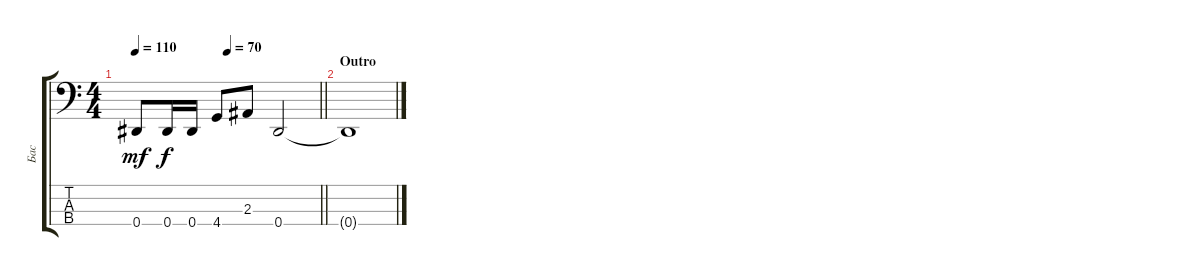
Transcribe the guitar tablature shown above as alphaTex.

\track ("Бас" "Бас") {instrument electricbassfinger}
\staff {score tabs}
\tuning (Gb2 Db2 Ab1 Eb1) {hide}
\ts (4 4)
\tempo 110
\tempo (70 0.5)
\clef f4
\barLineRight lightlight
\ks c
0.4.8{dy mf} 0.4.16{dy f} 0.4.16 4.4.8 2.3.8 0.4.2 |
\section ("" "Outro")
0.4{t}.1
